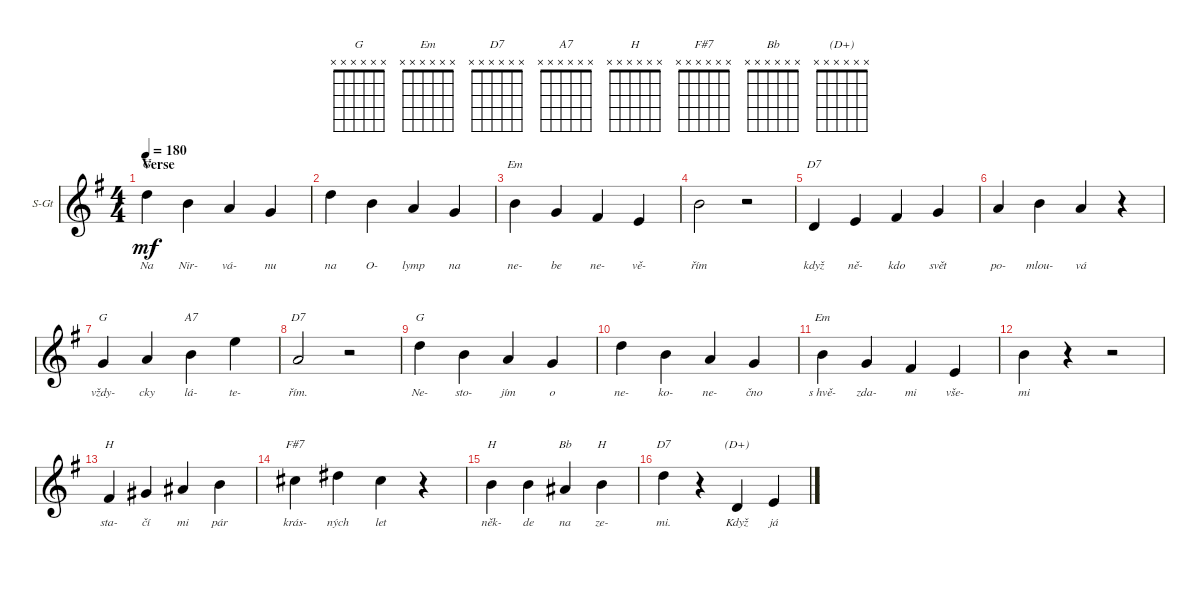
\defaultSystemsLayout 4
\bracketExtendMode groupsimilarinstruments
\firstSystemTrackNameOrientation horizontal
\otherSystemsTrackNameOrientation horizontal
\track ("Melody" "S-Gt") {instrument acousticguitarsteel}
\staff {score}
\tuning (E4 B3 G3 D3 A2 E2)
\chord ("G" x x x x x x)
\chord ("Em" x x x x x x)
\chord ("D7" x x x x x x)
\chord ("A7" x x x x x x)
\chord ("H" x x x x x x)
\chord ("F#7" x x x x x x)
\chord ("Bb" x x x x x x)
\chord ("(D+)" x x x x x x)
\ts (4 4)
\section ("" "Verse")
\tempo 180
\clef g2
\ks g
3.2.4{ch "G" lyrics (0 "Na") lyrics (1 "") lyrics (2 "") lyrics (3 "") lyrics (4 "") dy mf instrument acousticguitarsteel} 0.2.4{lyrics (0 "Nir-") lyrics (1 "") lyrics (2 "") lyrics (3 "") lyrics (4 "")} 2.3.4{lyrics (0 "vá-") lyrics (1 "") lyrics (2 "") lyrics (3 "") lyrics (4 "")} 0.3.4{lyrics (0 "nu") lyrics (1 "") lyrics (2 "") lyrics (3 "") lyrics (4 "")} |
3.2.4{lyrics (0 "na") lyrics (1 "") lyrics (2 "") lyrics (3 "") lyrics (4 "")} 0.2.4{lyrics (0 "O-") lyrics (1 "") lyrics (2 "") lyrics (3 "") lyrics (4 "")} 2.3.4{lyrics (0 "lymp") lyrics (1 "") lyrics (2 "") lyrics (3 "") lyrics (4 "")} 0.3.4{lyrics (0 "na") lyrics (1 "") lyrics (2 "") lyrics (3 "") lyrics (4 "")} |
0.2.4{ch "Em" lyrics (0 "ne-") lyrics (1 "") lyrics (2 "") lyrics (3 "") lyrics (4 "")} 0.3.4{lyrics (0 "be") lyrics (1 "") lyrics (2 "") lyrics (3 "") lyrics (4 "")} 4.4.4{lyrics (0 "ne-") lyrics (1 "") lyrics (2 "") lyrics (3 "") lyrics (4 "")} 2.4.4{lyrics (0 "vě-") lyrics (1 "") lyrics (2 "") lyrics (3 "") lyrics (4 "")} |
0.2.2{lyrics (0 "řím") lyrics (1 "") lyrics (2 "") lyrics (3 "") lyrics (4 "")} r.2 |
0.4.4{ch "D7" lyrics (0 "když") lyrics (1 "") lyrics (2 "") lyrics (3 "") lyrics (4 "")} 2.4.4{lyrics (0 "ně-") lyrics (1 "") lyrics (2 "") lyrics (3 "") lyrics (4 "")} 4.4.4{lyrics (0 "kdo") lyrics (1 "") lyrics (2 "") lyrics (3 "") lyrics (4 "")} 0.3.4{lyrics (0 "svět") lyrics (1 "") lyrics (2 "") lyrics (3 "") lyrics (4 "")} |
2.3.4{lyrics (0 "po-") lyrics (1 "") lyrics (2 "") lyrics (3 "") lyrics (4 "")} 0.2.4{lyrics (0 "mlou-") lyrics (1 "") lyrics (2 "") lyrics (3 "") lyrics (4 "")} 2.3.4{lyrics (0 "vá") lyrics (1 "") lyrics (2 "") lyrics (3 "") lyrics (4 "")} r.4 |
0.3.4{ch "G" lyrics (0 "vždy-") lyrics (1 "") lyrics (2 "") lyrics (3 "") lyrics (4 "")} 2.3.4{lyrics (0 "cky") lyrics (1 "") lyrics (2 "") lyrics (3 "") lyrics (4 "")} 0.2.4{ch "A7" lyrics (0 "lá-") lyrics (1 "") lyrics (2 "") lyrics (3 "") lyrics (4 "")} 0.1.4{lyrics (0 "te-") lyrics (1 "") lyrics (2 "") lyrics (3 "") lyrics (4 "")} |
2.3.2{ch "D7" lyrics (0 "řím.") lyrics (1 "") lyrics (2 "") lyrics (3 "") lyrics (4 "")} r.2 |
3.2.4{ch "G" lyrics (0 "Ne-") lyrics (1 "") lyrics (2 "") lyrics (3 "") lyrics (4 "")} 0.2.4{lyrics (0 "sto-") lyrics (1 "") lyrics (2 "") lyrics (3 "") lyrics (4 "")} 2.3.4{lyrics (0 "jím") lyrics (1 "") lyrics (2 "") lyrics (3 "") lyrics (4 "")} 0.3.4{lyrics (0 "o") lyrics (1 "") lyrics (2 "") lyrics (3 "") lyrics (4 "")} |
3.2.4{lyrics (0 "ne-") lyrics (1 "") lyrics (2 "") lyrics (3 "") lyrics (4 "")} 0.2.4{lyrics (0 "ko-") lyrics (1 "") lyrics (2 "") lyrics (3 "") lyrics (4 "")} 2.3.4{lyrics (0 "ne-") lyrics (1 "") lyrics (2 "") lyrics (3 "") lyrics (4 "")} 0.3.4{lyrics (0 "čno") lyrics (1 "") lyrics (2 "") lyrics (3 "") lyrics (4 "")} |
0.2.4{ch "Em" lyrics (0 "s hvě-") lyrics (1 "") lyrics (2 "") lyrics (3 "") lyrics (4 "")} 0.3.4{lyrics (0 "zda-") lyrics (1 "") lyrics (2 "") lyrics (3 "") lyrics (4 "")} 4.4.4{lyrics (0 "mi") lyrics (1 "") lyrics (2 "") lyrics (3 "") lyrics (4 "")} 2.4.4{lyrics (0 "vše-") lyrics (1 "") lyrics (2 "") lyrics (3 "") lyrics (4 "")} |
0.2.4{lyrics (0 "mi") lyrics (1 "") lyrics (2 "") lyrics (3 "") lyrics (4 "")} r.4 r.2 |
4.4.4{ch "H" lyrics (0 "sta-") lyrics (1 "") lyrics (2 "") lyrics (3 "") lyrics (4 "")} 1.3.4{lyrics (0 "čí") lyrics (1 "") lyrics (2 "") lyrics (3 "") lyrics (4 "")} 3.3.4{lyrics (0 "mi") lyrics (1 "") lyrics (2 "") lyrics (3 "") lyrics (4 "")} 0.2.4{lyrics (0 "pár") lyrics (1 "") lyrics (2 "") lyrics (3 "") lyrics (4 "")} |
2.2.4{ch "F#7" lyrics (0 "krás-") lyrics (1 "") lyrics (2 "") lyrics (3 "") lyrics (4 "")} 4.2.4{lyrics (0 "ných") lyrics (1 "") lyrics (2 "") lyrics (3 "") lyrics (4 "")} 2.2.4{lyrics (0 "let") lyrics (1 "") lyrics (2 "") lyrics (3 "") lyrics (4 "")} r.4 |
0.2.4{ch "H" lyrics (0 "něk-") lyrics (1 "") lyrics (2 "") lyrics (3 "") lyrics (4 "")} 0.2.4{lyrics (0 "de") lyrics (1 "") lyrics (2 "") lyrics (3 "") lyrics (4 "")} 3.3.4{ch "Bb" lyrics (0 "na") lyrics (1 "") lyrics (2 "") lyrics (3 "") lyrics (4 "")} 0.2.4{ch "H" lyrics (0 "ze-") lyrics (1 "") lyrics (2 "") lyrics (3 "") lyrics (4 "")} |
3.2.4{ch "D7" lyrics (0 "mi.") lyrics (1 "") lyrics (2 "") lyrics (3 "") lyrics (4 "")} r.4 0.4.4{ch "(D+)" lyrics (0 "Když") lyrics (1 "") lyrics (2 "") lyrics (3 "") lyrics (4 "")} 2.4.4{lyrics (0 "já") lyrics (1 "") lyrics (2 "") lyrics (3 "") lyrics (4 "")}
